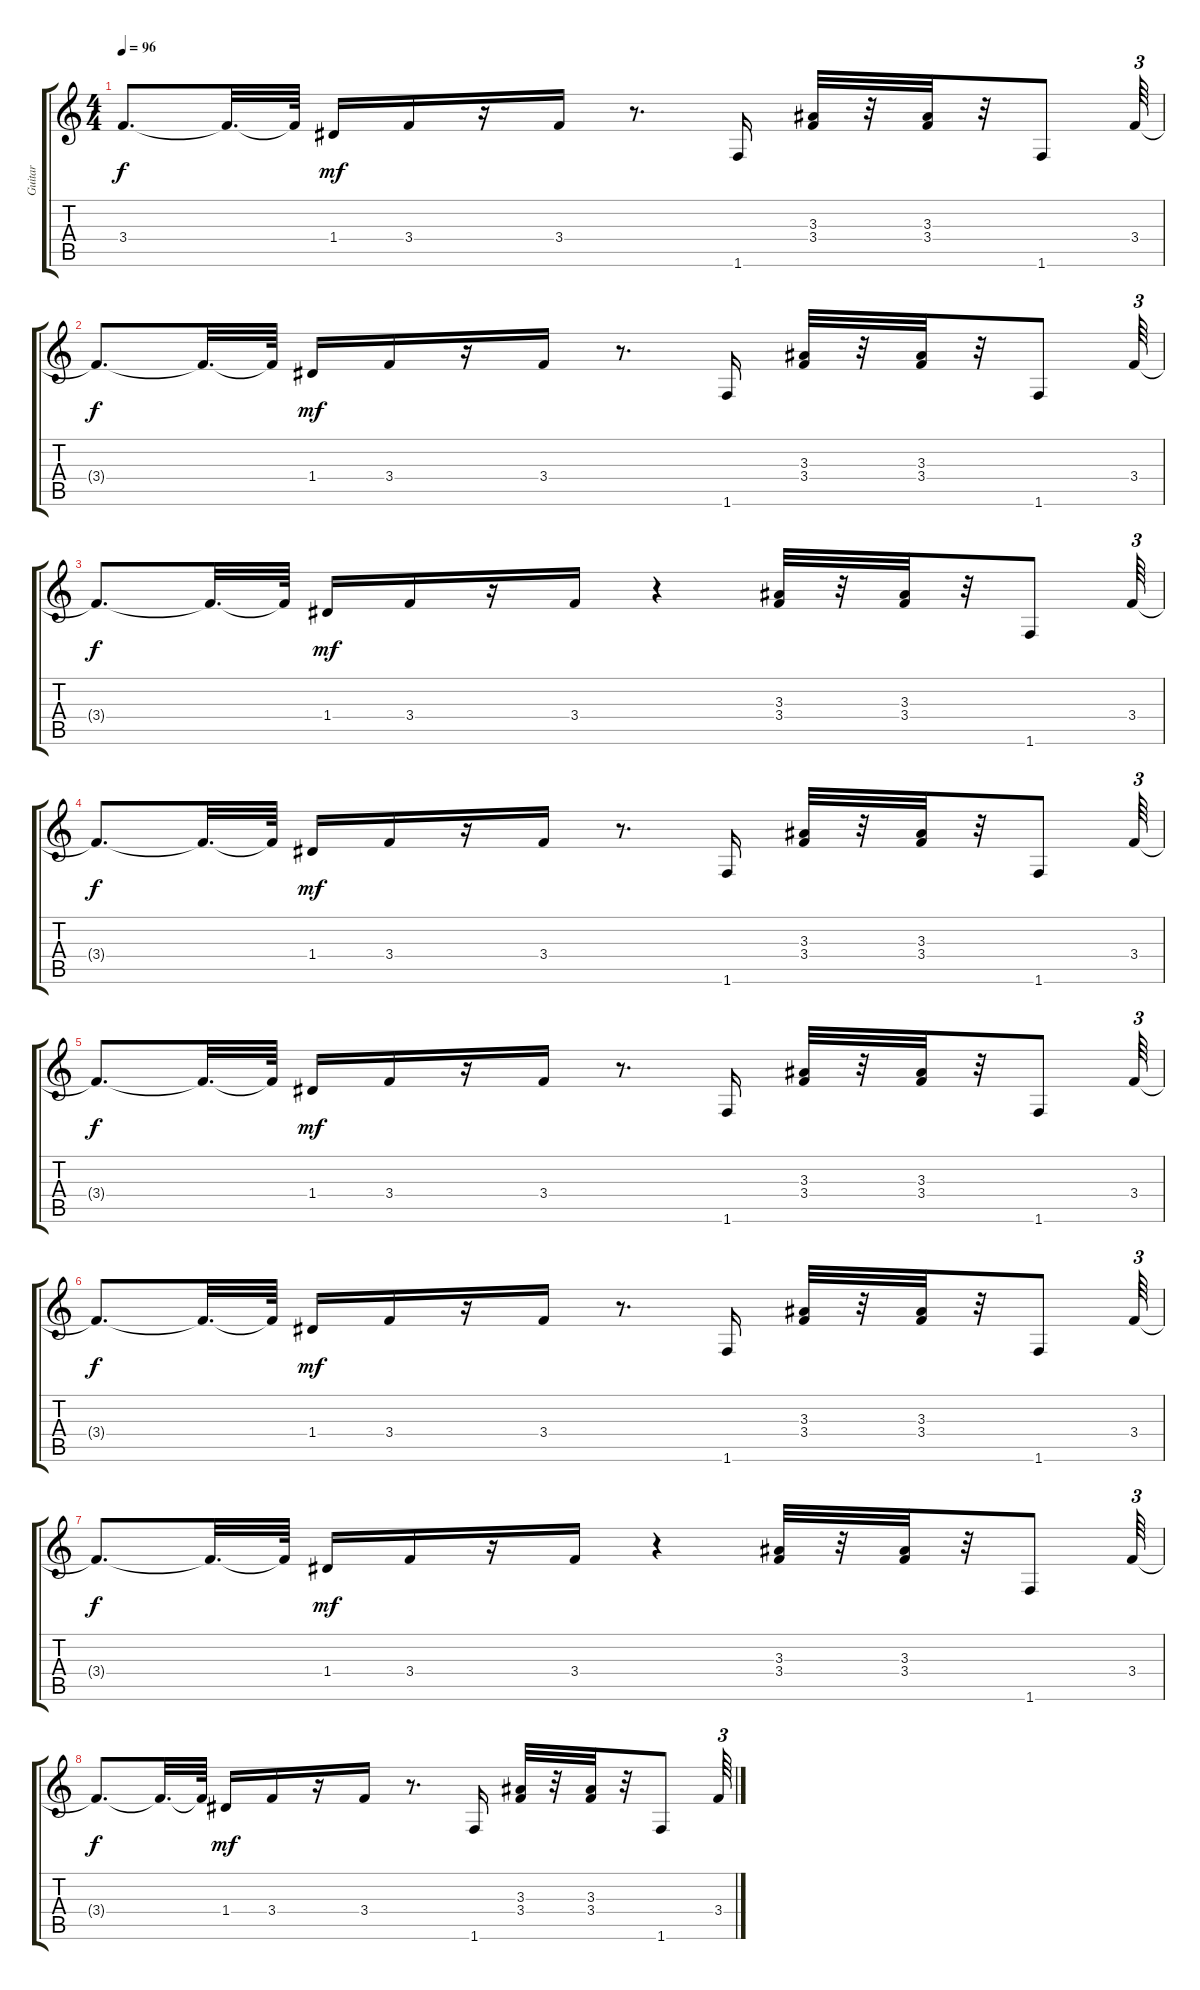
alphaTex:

\track ("Guitar" "Guitar") {instrument overdrivenguitar}
\staff {score tabs}
\tuning (E4 B3 G3 D3 A2 E2) {hide}
\ts (4 4)
\tempo 96
\clef g2
\ks c
3.4{t}.8{d dy f} 3.4{t}.32{d} 3.4{t}.64 1.4.16{dy mf} 3.4.16 r.16 3.4.16 r.8{d} 1.6.16 (3.3 3.4).32 r.32 (3.3 3.4).32 r.32 1.6.8 3.4.64{tu (3 2)} |
3.4{t}.8{d dy f} 3.4{t}.32{d} 3.4{t}.64 1.4.16{dy mf} 3.4.16 r.16 3.4.16 r.8{d} 1.6.16 (3.3 3.4).32 r.32 (3.3 3.4).32 r.32 1.6.8 3.4.64{tu (3 2)} |
3.4{t}.8{d dy f} 3.4{t}.32{d} 3.4{t}.64 1.4.16{dy mf} 3.4.16 r.16 3.4.16 r.4 (3.3 3.4).32 r.32 (3.3 3.4).32 r.32 1.6.8 3.4.64{tu (3 2)} |
3.4{t}.8{d dy f} 3.4{t}.32{d} 3.4{t}.64 1.4.16{dy mf} 3.4.16 r.16 3.4.16 r.8{d} 1.6.16 (3.3 3.4).32 r.32 (3.3 3.4).32 r.32 1.6.8 3.4.64{tu (3 2)} |
3.4{t}.8{d dy f} 3.4{t}.32{d} 3.4{t}.64 1.4.16{dy mf} 3.4.16 r.16 3.4.16 r.8{d} 1.6.16 (3.3 3.4).32 r.32 (3.3 3.4).32 r.32 1.6.8 3.4.64{tu (3 2)} |
3.4{t}.8{d dy f} 3.4{t}.32{d} 3.4{t}.64 1.4.16{dy mf} 3.4.16 r.16 3.4.16 r.8{d} 1.6.16 (3.3 3.4).32 r.32 (3.3 3.4).32 r.32 1.6.8 3.4.64{tu (3 2)} |
3.4{t}.8{d dy f} 3.4{t}.32{d} 3.4{t}.64 1.4.16{dy mf} 3.4.16 r.16 3.4.16 r.4 (3.3 3.4).32 r.32 (3.3 3.4).32 r.32 1.6.8 3.4.64{tu (3 2)} |
3.4{t}.8{d dy f} 3.4{t}.32{d} 3.4{t}.64 1.4.16{dy mf} 3.4.16 r.16 3.4.16 r.8{d} 1.6.16 (3.3 3.4).32 r.32 (3.3 3.4).32 r.32 1.6.8 3.4.64{tu (3 2)}
